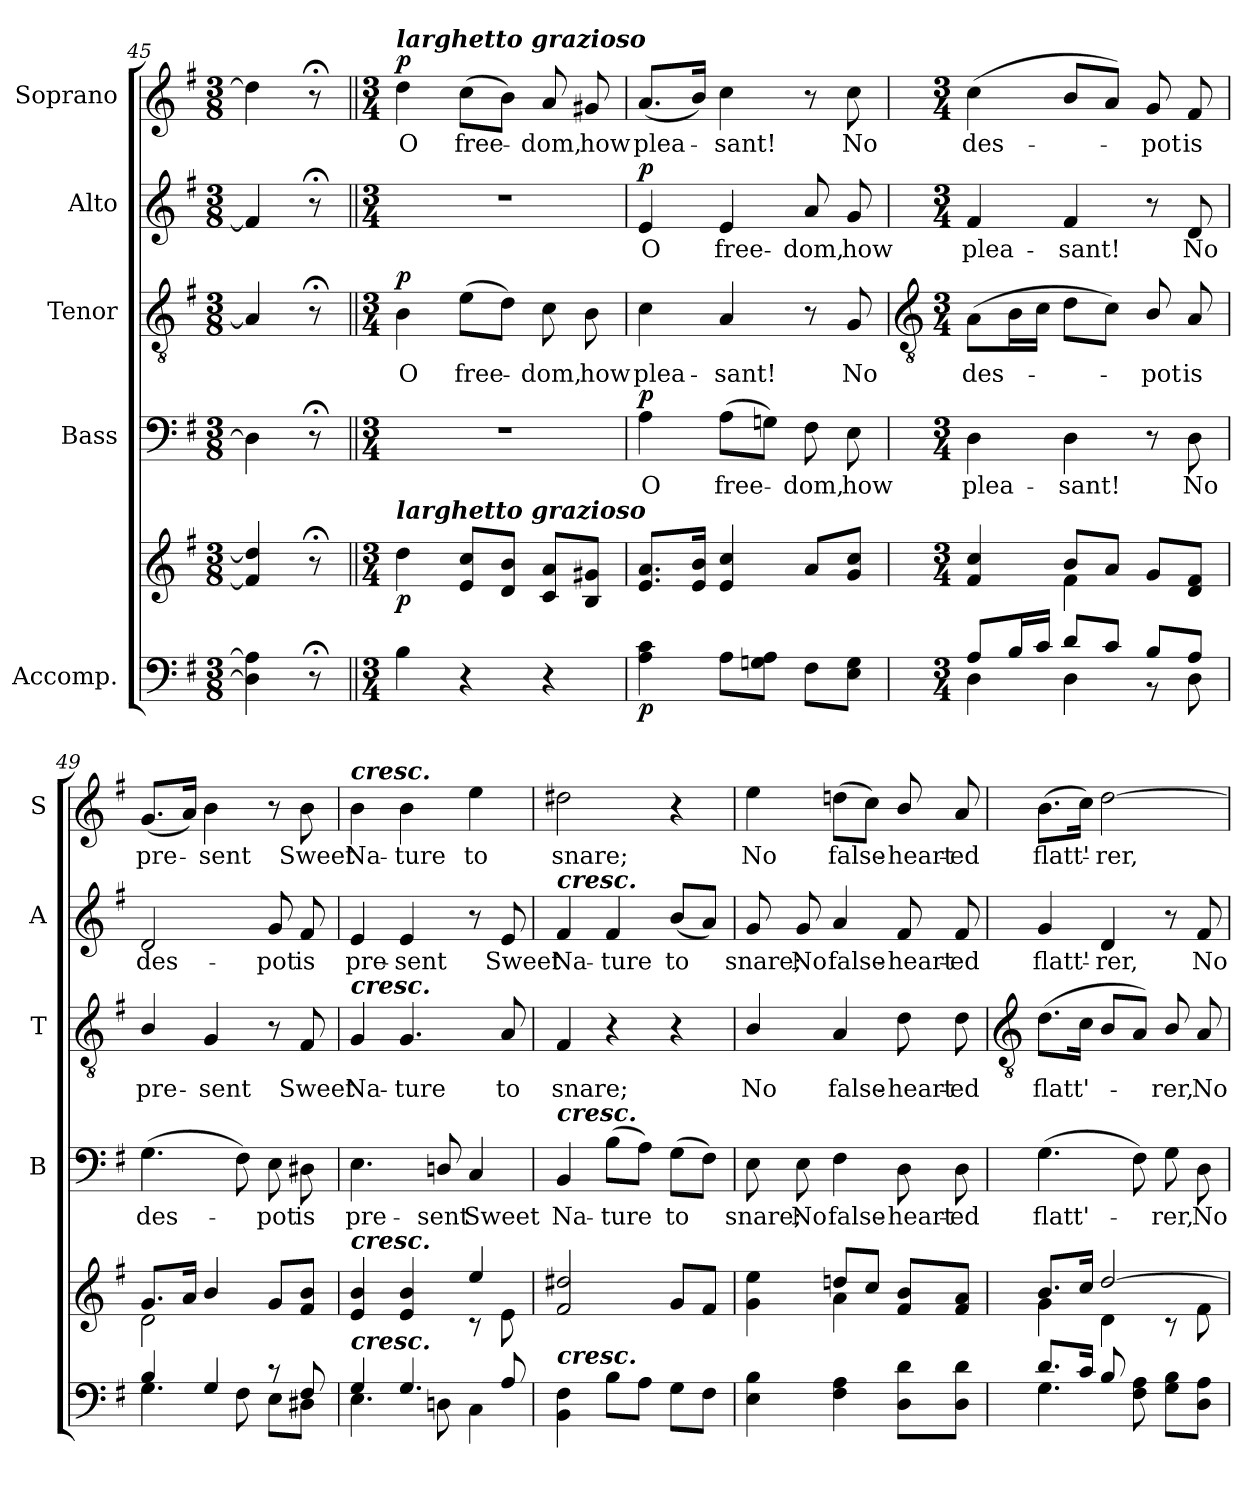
**kern	**kern	**dynam	**kern	**text	**dynam	**kern	**text	**dynam	**kern	**text	**dynam	**kern	**text	**dynam
*part5	*part5	*part5	*part4	*part4	*part4	*part3	*part3	*part3	*part2	*part2	*part2	*part1	*part1	*part1
*staff6	*staff5	*staff5/6	*staff4	*staff4	*staff4	*staff3	*staff3	*staff3	*staff2	*staff2	*staff2	*staff1	*staff1	*staff1
*I"Accomp.	*	*	*I"Bass	*	*	*I"Tenor	*	*	*I"Alto	*	*	*I"Soprano	*	*
*	*	*	*I'B	*	*	*I'T	*	*	*I'A	*	*	*I'S	*	*
*clefF4	*clefG2	*	*clefF4	*	*	*clefGv2	*	*	*clefG2	*	*	*clefG2	*	*
*k[f#]	*k[f#]	*	*k[f#]	*	*	*k[f#]	*	*	*k[f#]	*	*	*k[f#]	*	*
*G:	*G:	*	*G:	*	*	*G:	*	*	*G:	*	*	*G:	*	*
*M3/8	*M3/8	*	*M3/8	*	*	*M3/8	*	*	*M3/8	*	*	*M3/8	*	*
=45	=45	=45	=45	=45	=45	=45	=45	=45	=45	=45	=45	=45	=45	=45
4D] 4A]	4f#] 4dd]	.	4D]	.	.	4A]	.	.	4f#]	.	.	4dd]	.	.
8r;<	8r;<	.	8r;<	.	.	8r;<	.	.	8r;<	.	.	8r;<	.	.
=46||	=46||	=46||	=46||	=46||	=46||	=46||	=46||	=46||	=46||	=46||	=46||	=46||	=46||	=46||
*M3/4	*M3/4	*	*M3/4	*	*	*M3/4	*	*	*M3/4	*	*	*M3/4	*	*
!	!	!	!	!	!	!	!	!	!	!	!	!LO:TX:a:Bi:t=larghetto grazioso	!	!
!	!LO:TX:a:Bi:t=larghetto grazioso	!	!	!	!	!	!	!	!	!	!	!	!	!
!	!	!LO:DY:b	!LO:N:vis=1	!	!	!	!LO:LY:b	!LO:DY:b	!LO:N:vis=1	!	!	!	!LO:LY:b	!LO:DY:b
4B	4dd	p	2.r	.	.	4B	O	p	2.r	.	.	4dd	O	p
!	!	!	!	!	!	!	!LO:LY:b	!	!	!	!	!	!LO:LY:b	!
4r	8e 8ccL	.	.	.	.	(>8eL	free-	.	.	.	.	(>8ccL	free-	.
.	8d 8bJ	.	.	.	.	8dJ)	.	.	.	.	.	8bJ)	.	.
!	!	!	!	!	!	!	!LO:LY:b	!	!	!	!	!	!LO:LY:b	!
4r	8c 8aL	.	.	.	.	8c	dom,	.	.	.	.	8a	dom,	.
!	!	!	!	!	!	!	!LO:LY:b	!	!	!	!	!	!LO:LY:b	!
.	8B 8g#XJ	.	.	.	.	8B	how	.	.	.	.	8g#X	how	.
=47	=47	=47	=47	=47	=47	=47	=47	=47	=47	=47	=47	=47	=47	=47
!	!	!LO:DY:b=2	!	!LO:LY:b	!LO:DY:b	!	!LO:LY:b	!	!	!LO:LY:b	!LO:DY:b	!	!LO:LY:b	!
4A 4c	8.e 8.aL	p	4A	O	p	4c	plea-	.	4e	O	p	(<8.aL	plea-	.
.	16e 16bJ	.	.	.	.	.	.	.	.	.	.	16bJ)	.	.
!	!	!	!	!LO:LY:b	!	!	!LO:LY:b	!	!	!LO:LY:b	!	!	!LO:LY:b	!
8AL	4e 4cc	.	(>8AL	free-	.	4A	-sant!	.	4e	free-	.	4cc	sant!	.
8Gn 8AJ	.	.	8GnJ)	.	.	.	.	.	.	.	.	.	.	.
!	!	!	!	!LO:LY:b	!	!	!	!	!	!LO:LY:b	!	!	!	!
8F#L	8aL	.	8F#	dom,	.	8r	.	.	8a	-dom,	.	8r	.	.
!	!	!	!	!LO:LY:b	!	!	!LO:LY:b	!	!	!LO:LY:b	!	!	!LO:LY:b	!
8E 8GJ	8g 8ccJ	.	8E	how	.	8G	No	.	8g	how	.	8cc	No	.
!!LO:LB:g=z
=48	=48	=48	=48	=48	=48	=48	=48	=48	=48	=48	=48	=48	=48	=48
*	*	*	*	*	*	*clefGv2	*	*	*	*	*	*	*	*
*M3/4	*M3/4	*	*M3/4	*	*	*M3/4	*	*	*M3/4	*	*	*M3/4	*	*
*^	*^	*	*	*	*	*	*	*	*	*	*	*	*	*
!	!	!	!	!	!	!LO:LY:b	!	!	!LO:LY:b	!	!	!LO:LY:b	!	!	!LO:LY:b	!
8A/L	4D\	4f# 4cc	4ryy	.	4D	plea-	.	(>8AL	des-	.	4f#	plea-	.	(<4cc	des-	.
16B/L	.	.	.	.	.	.	.	16BL	.	.	.	.	.	.	.	.
16c/JJ	.	.	.	.	.	.	.	16cJJ	.	.	.	.	.	.	.	.
!	!	!	!	!	!	!LO:LY:b	!	!	!	!	!	!LO:LY:b	!	!	!	!
8d/L	4D\	8bL	4f#\	.	4D	-sant!	.	8dL	.	.	4f#	-sant!	.	8bL	.	.
8c/J	.	8aJ	.	.	.	.	.	8cJ)	.	.	.	.	.	8aJ)	.	.
!	!	!	!	!	!	!	!	!	!LO:LY:b	!	!	!	!	!	!LO:LY:b	!
8B/L	8r	8gL	4ryy	.	8r	.	.	8B/	pot	.	8r	.	.	8g	pot	.
!	!	!	!	!	!	!LO:LY:b	!	!	!LO:LY:b	!	!	!LO:LY:b	!	!	!LO:LY:b	!
8A/J	8D\	8d 8f#J	.	.	8D	No	.	8A	is	.	8d	No	.	8f#	is	.
=49	=49	=49	=49	=49	=49	=49	=49	=49	=49	=49	=49	=49	=49	=49	=49	=49
!	!	!	!	!	!	!LO:LY:b	!	!	!LO:LY:b	!	!	!LO:LY:b	!	!	!LO:LY:b	!
4B/	4.G\	8.gL	2d\	.	(>4.G	des-	.	4B/	pre-	.	2d	des-	.	(<8.gL	pre-	.
.	.	16aJ	.	.	.	.	.	.	.	.	.	.	.	16aJ)	.	.
!	!	!	!	!	!	!	!	!	!LO:LY:b	!	!	!	!	!	!LO:LY:b	!
4G/	.	4b/	.	.	.	.	.	4G	-sent	.	.	.	.	4b	sent	.
.	8F#\	.	.	.	8F#)	.	.	.	.	.	.	.	.	.	.	.
!	!	!	!	!	!	!LO:LY:b	!	!	!	!	!	!LO:LY:b	!	!	!	!
8r	8E\L	8gL	4ryy	.	8E	pot	.	8r	.	.	8g	-pot	.	8r	.	.
!	!	!	!	!	!	!LO:LY:b	!	!	!LO:LY:b	!	!	!LO:LY:b	!	!	!LO:LY:b	!
8F#/	8D#X\J	8f# 8bJ	.	.	8D#X	is	.	8F#	Sweet	.	8f#	is	.	8b	Sweet	.
=50	=50	=50	=50	=50	=50	=50	=50	=50	=50	=50	=50	=50	=50	=50	=50	=50
!	!	!	!	!	!	!	!	!	!	!	!	!	!	!LO:TX:a:Bi:t=cresc.	!	!
!	!	!	!	!	!	!	!	!LO:TX:a:Bi:t=cresc.	!	!	!	!	!	!	!	!
!	!	!LO:TX:a:Bi:t=cresc.	!	!	!	!	!	!	!	!	!	!	!	!	!	!
!LO:TX:a:Bi:t=cresc.	!	!	!	!	!	!	!	!	!	!	!	!	!	!	!	!
!	!	!	!	!	!	!LO:LY:b	!	!	!LO:LY:b	!	!	!LO:LY:b	!	!	!LO:LY:b	!
4G/	4.E\	4e 4b	2ryy	.	4.E	pre-	.	4G	Na-	.	4e	pre-	.	4b	Na-	.
!	!	!	!	!	!	!	!	!	!LO:LY:b	!	!	!LO:LY:b	!	!	!LO:LY:b	!
4.G/	.	4e 4b	.	.	.	.	.	4.G	-ture	.	4e	-sent	.	4b	-ture	.
!	!	!	!	!	!	!LO:LY:b	!	!	!	!	!	!	!	!	!	!
.	8Dn\	.	.	.	8Dn/	-sent	.	.	.	.	.	.	.	.	.	.
!	!	!	!	!	!	!LO:LY:b	!	!	!	!	!	!	!	!	!LO:LY:b	!
.	4C\	4ee/	8r	.	4C	Sweet	.	.	.	.	8r	.	.	4ee	to	.
!	!	!	!	!	!	!	!	!	!LO:LY:b	!	!	!LO:LY:b	!	!	!	!
8A/	.	.	8e\	.	.	.	.	8A	to	.	8e	Sweet	.	.	.	.
=51	=51	=51	=51	=51	=51	=51	=51	=51	=51	=51	=51	=51	=51	=51	=51	=51
!	!	!	!	!	!	!	!	!	!	!	!LO:TX:a:Bi:t=cresc.	!	!	!	!	!
!	!	!	!	!	!LO:TX:a:Bi:t=cresc.	!	!	!	!	!	!	!	!	!	!	!
!LO:TX:a:Bi:t=cresc.	!	!	!	!	!	!	!	!	!	!	!	!	!	!	!	!
!LO:N:vis=1	!	!	!LO:N:vis=1	!	!	!LO:LY:b	!	!	!LO:LY:b	!	!	!LO:LY:b	!	!	!LO:LY:b	!
2.ryy	4BB\ 4F#\	2f# 2dd#X	2.ryy	.	4BB	Na-	.	4F#	snare;	.	4f#	Na-	.	2dd#X	snare;	.
!	!	!	!	!	!	!LO:LY:b	!	!	!	!	!	!LO:LY:b	!	!	!	!
.	8B\L	.	.	.	(>8BL	-ture	.	4r	.	.	4f#	-ture	.	.	.	.
.	8A\J	.	.	.	8AJ)	.	.	.	.	.	.	.	.	.	.	.
!	!	!	!	!	!	!LO:LY:b	!	!	!	!	!	!LO:LY:b	!	!	!	!
.	8G\L	8gL	.	.	(>8GL	to	.	4r	.	.	(<8bL	to	.	4r	.	.
.	8F#\J	8f#J	.	.	8F#J)	.	.	.	.	.	8aJ)	.	.	.	.	.
=52	=52	=52	=52	=52	=52	=52	=52	=52	=52	=52	=52	=52	=52	=52	=52	=52
!LO:N:vis=1	!	!	!	!	!	!LO:LY:b	!	!	!LO:LY:b	!	!	!LO:LY:b	!	!	!LO:LY:b	!
2.ryy	4E\ 4B\	4g 4ee	4ryy	.	8E	snare;	.	4B/	No	.	8g	snare;	.	4ee	No	.
!	!	!	!	!	!	!LO:LY:b	!	!	!	!	!	!LO:LY:b	!	!	!	!
.	.	.	.	.	8E	No	.	.	.	.	8g	No	.	.	.	.
!	!	!	!	!	!	!LO:LY:b	!	!	!LO:LY:b	!	!	!LO:LY:b	!	!	!LO:LY:b	!
.	4F#\ 4A\	8ddnL	4a\	.	4F#	false-	.	4A	false-	.	4a	false-	.	(>8ddnL	false-	.
.	.	8ccJ	.	.	.	.	.	.	.	.	.	.	.	8ccJ)	.	.
!	!	!	!	!	!	!LO:LY:b	!	!	!LO:LY:b	!	!	!LO:LY:b	!	!	!LO:LY:b	!
.	8D\ 8d\L	8f#/ 8b/L	4ryy	.	8D	-heart-	.	8d	-heart-	.	8f#	-heart-	.	8b/	heart-	.
!	!	!	!	!	!	!LO:LY:b	!	!	!LO:LY:b	!	!	!LO:LY:b	!	!	!LO:LY:b	!
.	8D\ 8d\J	8f# 8aJ	.	.	8D	-ed	.	8d	-ed	.	8f#	-ed	.	8a	-ed	.
!!LO:LB:g=z
=53	=53	=53	=53	=53	=53	=53	=53	=53	=53	=53	=53	=53	=53	=53	=53	=53
*	*	*	*	*	*	*	*	*clefGv2	*	*	*	*	*	*	*	*
!	!	!	!	!	!	!LO:LY:b	!	!	!LO:LY:b	!	!	!LO:LY:b	!	!	!LO:LY:b	!
8.d/L	4.G\	8.b/L	4g\	.	(>4.G	flatt'-	.	(<8.dL	flatt'-	.	4g	flatt'-	.	(>8.bL	flatt'-	.
16c/J	.	16cc/J	.	.	.	.	.	16cJ	.	.	.	.	.	16ccJ)	.	.
!	!	!	!	!	!	!	!	!	!	!	!	!LO:LY:b	!	!	!LO:LY:b	!
8B/	.	[2dd/	4d\	.	.	.	.	8BL	.	.	4d	-rer,	.	[2dd	rer,	.
4.ryy	8F#\ 8A\	.	.	.	8F#)	.	.	8AJ)	.	.	.	.	.	.	.	.
!	!	!	!	!	!	!LO:LY:b	!	!	!LO:LY:b	!	!	!	!	!	!	!
.	8G\ 8B\L	.	8r	.	8G	rer,	.	8B/	rer,	.	8r	.	.	.	.	.
!	!	!	!	!	!	!LO:LY:b	!	!	!LO:LY:b	!	!	!LO:LY:b	!	!	!	!
.	8D\ 8A\J	.	8f#\	.	8D	No	.	8A	No	.	8f#	No	.	.	.	.
*v	*v	*	*	*	*	*	*	*	*	*	*	*	*	*	*	*
*	*v	*v	*	*	*	*	*	*	*	*	*	*	*	*	*
=	=	=	=	=	=	=	=	=	=	=	=	=	=	=
*-	*-	*-	*-	*-	*-	*-	*-	*-	*-	*-	*-	*-	*-	*-
